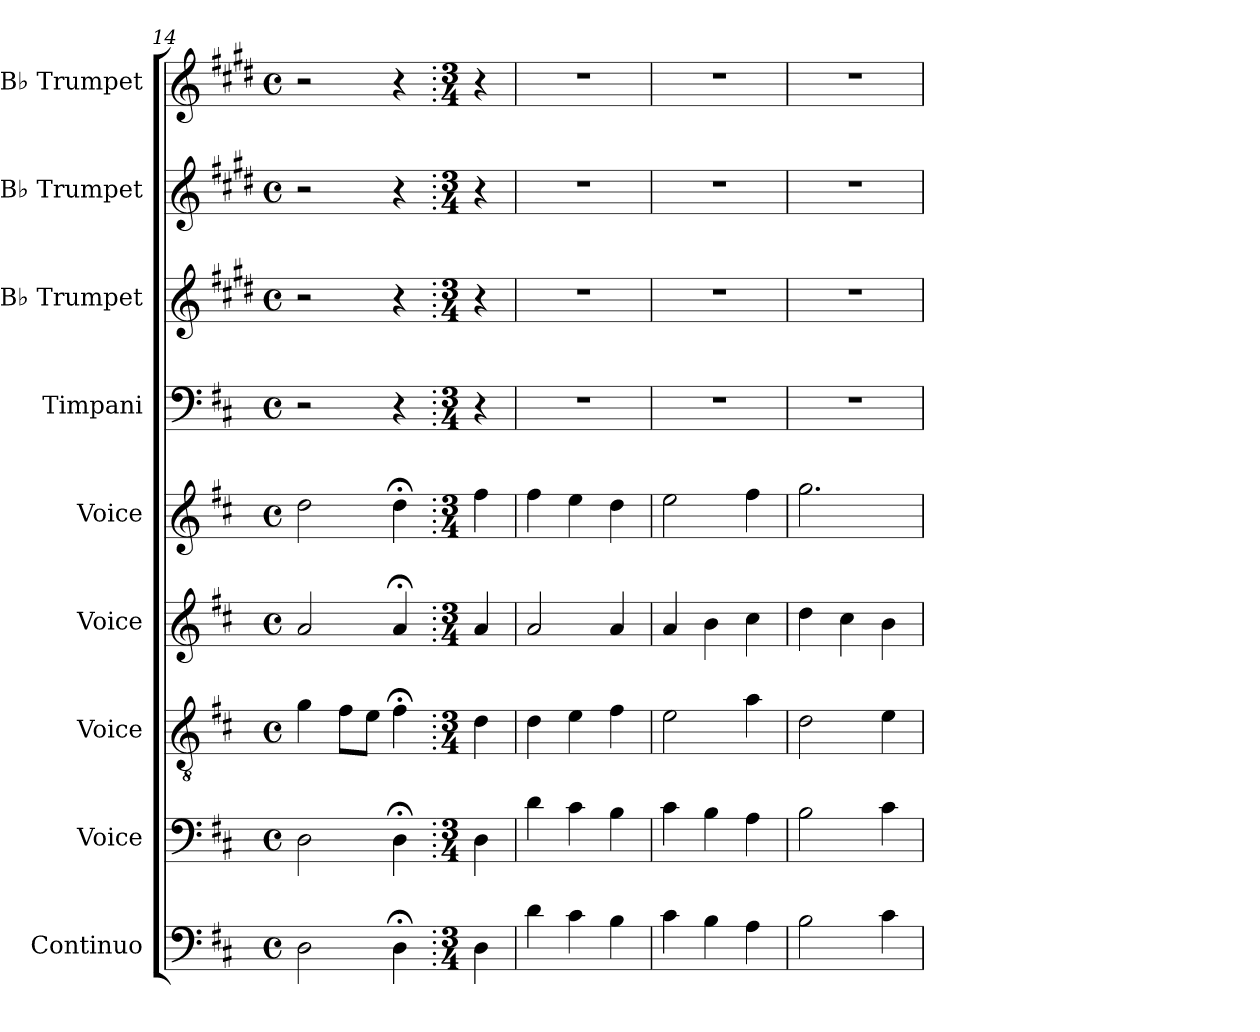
**kern	**kern	**kern	**kern	**kern	**kern	**kern	**kern	**kern
*part9	*part8	*part7	*part6	*part5	*part4	*part3	*part2	*part1
*staff9	*staff8	*staff7	*staff6	*staff5	*staff4	*staff3	*staff2	*staff1
*I"Continuo	*I"Voice	*I"Voice	*I"Voice	*I"Voice	*I"Timpani	*I"B♭ Trumpet	*I"B♭ Trumpet	*I"B♭ Trumpet
*I'Cont.	*I'V	*I'V	*I'V	*I'V	*I'Timp.	*I'B♭ Tpt.	*I'B♭ Tpt.	*I'B♭ Tpt.
*clefF4	*clefF4	*clefGv2	*clefG2	*clefG2	*clefF4	*clefG2	*clefG2	*clefG2
*ITrd7c12	*	*	*	*	*	*ITrd1c2	*ITrd1c2	*ITrd1c2
*k[f#c#]	*k[f#c#]	*k[f#c#]	*k[f#c#]	*k[f#c#]	*k[f#c#]	*k[f#c#]	*k[f#c#]	*k[f#c#]
*M4/4	*M4/4	*M4/4	*M4/4	*M4/4	*M4/4	*M4/4	*M4/4	*M4/4
*met(c)	*met(c)	*met(c)	*met(c)	*met(c)	*met(c)	*met(c)	*met(c)	*met(c)
=14	=14	=14	=14	=14	=14	=14	=14	=14
2DD\	2D\	4g\	2a/	2dd\	2r	2r	2r	2r
.	.	8f#\L	.	.	.	.	.	.
.	.	8e\J	.	.	.	.	.	.
4DD;<\	4D;<\	4f#;<\	4a;</	4dd;<\	4r	4r	4r	4r
=14X2.	=14X2.	=14X2.	=14X2.	=14X2.	=14X2.	=14X2.	=14X2.	=14X2.
*M3/4	*M3/4	*M3/4	*M3/4	*M3/4	*M3/4	*M3/4	*M3/4	*M3/4
4DD\	4D\	4d\	4a/	4ff#\	4r	4r	4r	4r
=15	=15	=15	=15	=15	=15	=15	=15	=15
4D\	4d\	4d\	2a/	4ff#\	2.r	2.r	2.r	2.r
4C#\	4c#\	4e\	.	4ee\	.	.	.	.
4BB\	4B\	4f#\	4a/	4dd\	.	.	.	.
=16	=16	=16	=16	=16	=16	=16	=16	=16
4C#\	4c#\	2e\	4a/	2ee\	2.r	2.r	2.r	2.r
4BB\	4B\	.	4b\	.	.	.	.	.
4AA\	4A\	4a\	4cc#\	4ff#\	.	.	.	.
=17	=17	=17	=17	=17	=17	=17	=17	=17
2BB\	2B\	2d\	4dd\	2.gg\	2.r	2.r	2.r	2.r
.	.	.	4cc#\	.	.	.	.	.
4C#\	4c#\	4e\	4b\	.	.	.	.	.
=	=	=	=	=	=	=	=	=
*-	*-	*-	*-	*-	*-	*-	*-	*-
